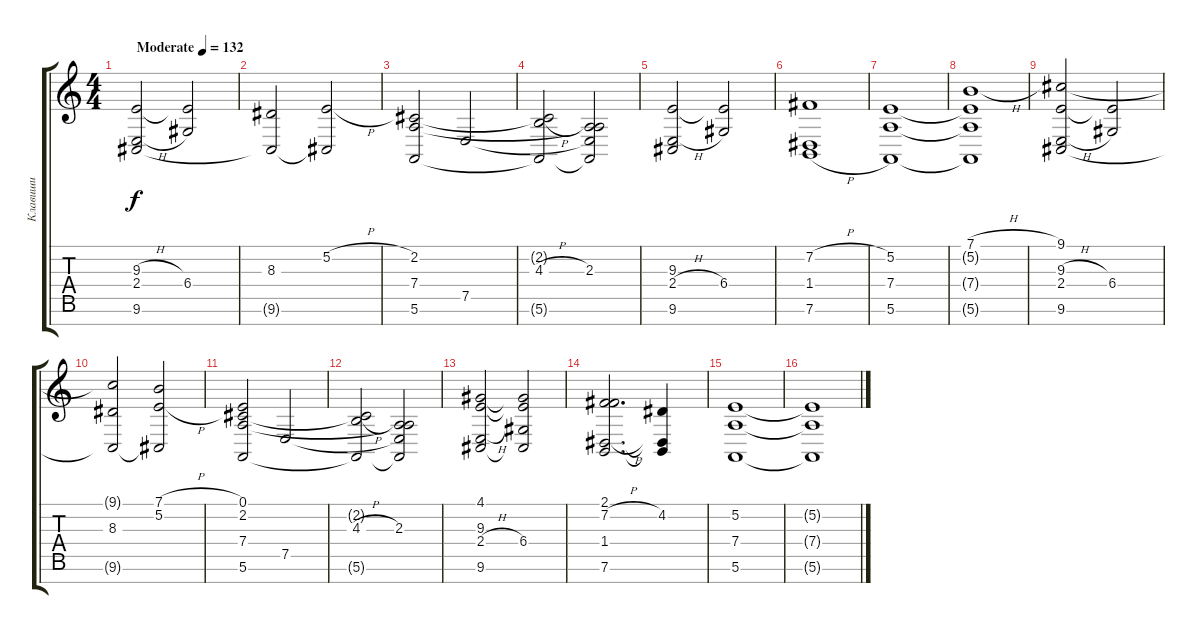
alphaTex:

\track ("Клавиши" "Клавиши") {instrument pad8sweep}
\staff {score tabs}
\tuning (E4 B3 G3 D3 A2 E2 B1) {hide}
\ts (4 4)
\tempo (132 "Moderate")
\clef g2
\ks c
(9.3{h} 2.4{h} 9.6).2{dy f instrument pad8sweep} (9.3{t} 6.4).2 |
(8.3 9.6{t}).2 (5.2{h} 9.6{t}).2 |
(2.2 7.4 5.6).2 7.5.2 |
(2.2{t} 4.3{h} 5.6{t}).2 (2.3 7.4{t} 7.5{t} 5.6{t}).2 |
(9.3 2.4{h} 9.6).2 (9.3{t} 6.4).2 |
(7.2{h} 1.4{h} 7.6{h}).1 |
(5.2 7.4 5.6).1 |
(7.1{h} 5.2{t} 7.4{t} 5.6{t}).1 |
(9.1 9.3{h} 2.4{h} 9.6).2 (9.3{t} 6.4).2 |
(9.1{t} 8.3 9.6{t}).2 (7.1{h} 5.2{h} 9.6{t}).2 |
(0.1 2.2 7.4 5.6).2 7.5.2 |
(2.2{t} 4.3{h} 5.6{t}).2 (2.3 7.4{t} 7.5{t} 5.6{t}).2 |
(4.1 9.3 2.4{h} 9.6).2 (4.1{t} 9.3{t} 6.4 9.6{t}).2 |
(2.1 7.2{h} 1.4{h} 7.6).2{d} (4.2 1.4{t} 7.6{t}).4 |
(5.2 7.4 5.6).1 |
(5.2{t} 7.4{t} 5.6{t}).1
